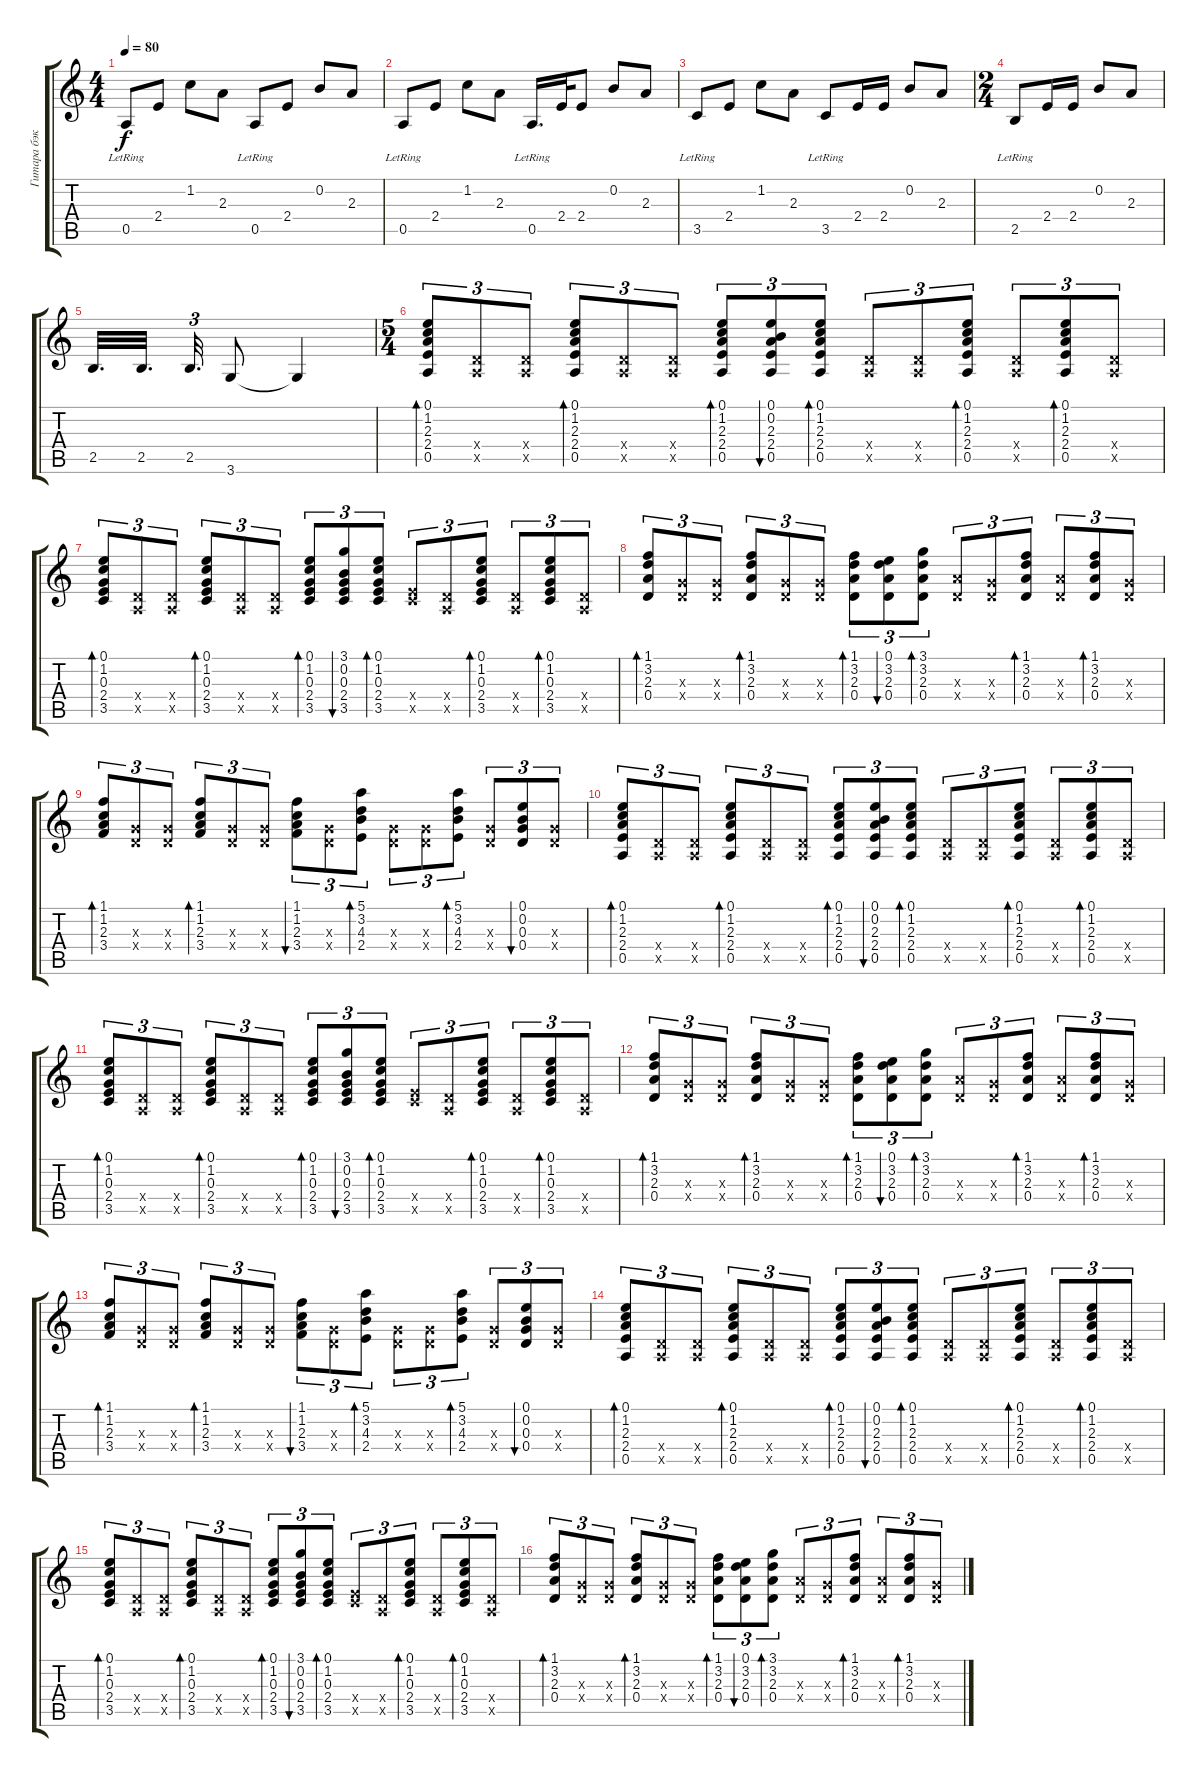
\track ("Гитара бэк" "Гитара бэк") {instrument acousticguitarsteel}
\staff {score tabs}
\tuning (E4 B3 G3 D3 A2 E2) {hide}
\ts (4 4)
\tempo 80
\clef g2
\ks c
0.5{lr}.8{dy f} 2.4.8 1.2.8 2.3.8 0.5{lr}.8 2.4.8 0.2.8 2.3.8 |
0.5{lr}.8 2.4.8 1.2.8 2.3.8 0.5{lr}.16{d} 2.4.32 2.4.8 0.2.8 2.3.8 |
3.5{lr}.8 2.4.8 1.2.8 2.3.8 3.5{lr}.8 2.4.16 2.4.16 0.2.8 2.3.8 |
\ts (2 4)
2.5{lr}.8 2.4.16 2.4.16 0.2.8 2.3.8 |
2.5.32{d} 2.5.32{d beam splitsecondary} 2.5.32{d tu (3 2)} 3.6.8 3.6{t}.4 |
\ts (5 4)
(0.1 1.2 2.3 2.4 0.5).8{tu (3 2) bd 60} (0.4{x} 0.5{x}).8{tu (3 2)} (0.4{x} 0.5{x}).8{tu (3 2)} (0.1 1.2 2.3 2.4 0.5).8{tu (3 2) bd 30} (0.4{x} 0.5{x}).8{tu (3 2)} (0.4{x} 0.5{x}).8{tu (3 2)} (0.1 1.2 2.3 2.4 0.5).8{tu (3 2) bd 30} (0.1 0.2 2.3 2.4 0.5).8{tu (3 2) bu 30} (0.1 1.2 2.3 2.4 0.5).8{tu (3 2) bd 30} (0.4{x} 0.5{x}).8{tu (3 2)} (0.4{x} 0.5{x}).8{tu (3 2)} (0.1 1.2 2.3 2.4 0.5).8{tu (3 2) bd 30} (0.4{x} 0.5{x}).8{tu (3 2)} (0.1 1.2 2.3 2.4 0.5).8{tu (3 2) bd 30} (0.4{x} 0.5{x}).8{tu (3 2)} |
(0.1 1.2 0.3 2.4 3.5).8{tu (3 2) bd 30} (0.4{x} 0.5{x}).8{tu (3 2)} (0.4{x} 0.5{x}).8{tu (3 2)} (0.1 1.2 0.3 2.4 3.5).8{tu (3 2) bd 30} (0.4{x} 0.5{x}).8{tu (3 2)} (0.4{x} 0.5{x}).8{tu (3 2)} (0.1 1.2 0.3 2.4 3.5).8{tu (3 2) bd 30} (3.1 0.2 0.3 2.4 3.5).8{tu (3 2) bu 30} (0.1 1.2 0.3 2.4 3.5).8{tu (3 2) bd 30} (2.4{x} 3.5{x}).8{tu (3 2)} (0.4{x} 0.5{x}).8{tu (3 2)} (0.1 1.2 0.3 2.4 3.5).8{tu (3 2) bd 30} (0.4{x} 0.5{x}).8{tu (3 2)} (0.1 1.2 0.3 2.4 3.5).8{tu (3 2) bd 30} (0.4{x} 0.5{x}).8{tu (3 2)} |
(1.1 3.2 2.3 0.4).8{tu (3 2) bd 30} (0.3{x} 0.4{x}).8{tu (3 2)} (0.3{x} 0.4{x}).8{tu (3 2)} (1.1 3.2 2.3 0.4).8{tu (3 2) bd 30} (0.3{x} 0.4{x}).8{tu (3 2)} (0.3{x} 0.4{x}).8{tu (3 2)} (1.1 3.2 2.3 0.4).8{tu (3 2) bd 30} (0.1 3.2 2.3 0.4).8{tu (3 2) bu 30} (3.1 3.2 2.3 0.4).8{tu (3 2) bd 30} (2.3{x} 0.4{x}).8{tu (3 2)} (0.3{x} 0.4{x}).8{tu (3 2)} (1.1 3.2 2.3 0.4).8{tu (3 2) bd 30} (2.3{x} 0.4{x}).8{tu (3 2)} (1.1 3.2 2.3 0.4).8{tu (3 2) bd 30} (0.3{x} 0.4{x}).8{tu (3 2)} |
(1.1 1.2 2.3 3.4).8{tu (3 2) bd 30} (0.3{x} 0.4{x}).8{tu (3 2)} (0.3{x} 0.4{x}).8{tu (3 2)} (1.1 1.2 2.3 3.4).8{tu (3 2) bd 30} (0.3{x} 0.4{x}).8{tu (3 2)} (0.3{x} 0.4{x}).8{tu (3 2)} (1.1 1.2 2.3 3.4).8{tu (3 2) bu 30} (0.3{x} 0.4{x}).8{tu (3 2)} (5.1 3.2 4.3 2.4).8{tu (3 2) bd 30} (0.3{x} 0.4{x}).8{tu (3 2)} (0.3{x} 0.4{x}).8{tu (3 2)} (5.1 3.2 4.3 2.4).8{tu (3 2) bd 30} (0.3{x} 0.4{x}).8{tu (3 2)} (0.1 0.2 0.3 0.4).8{tu (3 2) bu 30} (0.3{x} 0.4{x}).8{tu (3 2)} |
(0.1 1.2 2.3 2.4 0.5).8{tu (3 2) bd 30} (0.4{x} 0.5{x}).8{tu (3 2)} (0.4{x} 0.5{x}).8{tu (3 2)} (0.1 1.2 2.3 2.4 0.5).8{tu (3 2) bd 30} (0.4{x} 0.5{x}).8{tu (3 2)} (0.4{x} 0.5{x}).8{tu (3 2)} (0.1 1.2 2.3 2.4 0.5).8{tu (3 2) bd 30} (0.1 0.2 2.3 2.4 0.5).8{tu (3 2) bu 30} (0.1 1.2 2.3 2.4 0.5).8{tu (3 2) bd 30} (0.4{x} 0.5{x}).8{tu (3 2)} (0.4{x} 0.5{x}).8{tu (3 2)} (0.1 1.2 2.3 2.4 0.5).8{tu (3 2) bd 30} (0.4{x} 0.5{x}).8{tu (3 2)} (0.1 1.2 2.3 2.4 0.5).8{tu (3 2) bd 30} (0.4{x} 0.5{x}).8{tu (3 2)} |
(0.1 1.2 0.3 2.4 3.5).8{tu (3 2) bd 30} (0.4{x} 0.5{x}).8{tu (3 2)} (0.4{x} 0.5{x}).8{tu (3 2)} (0.1 1.2 0.3 2.4 3.5).8{tu (3 2) bd 30} (0.4{x} 0.5{x}).8{tu (3 2)} (0.4{x} 0.5{x}).8{tu (3 2)} (0.1 1.2 0.3 2.4 3.5).8{tu (3 2) bd 30} (3.1 0.2 0.3 2.4 3.5).8{tu (3 2) bu 30} (0.1 1.2 0.3 2.4 3.5).8{tu (3 2) bd 30} (2.4{x} 3.5{x}).8{tu (3 2)} (0.4{x} 0.5{x}).8{tu (3 2)} (0.1 1.2 0.3 2.4 3.5).8{tu (3 2) bd 30} (0.4{x} 0.5{x}).8{tu (3 2)} (0.1 1.2 0.3 2.4 3.5).8{tu (3 2) bd 30} (0.4{x} 0.5{x}).8{tu (3 2)} |
(1.1 3.2 2.3 0.4).8{tu (3 2) bd 30} (0.3{x} 0.4{x}).8{tu (3 2)} (0.3{x} 0.4{x}).8{tu (3 2)} (1.1 3.2 2.3 0.4).8{tu (3 2) bd 30} (0.3{x} 0.4{x}).8{tu (3 2)} (0.3{x} 0.4{x}).8{tu (3 2)} (1.1 3.2 2.3 0.4).8{tu (3 2) bd 30} (0.1 3.2 2.3 0.4).8{tu (3 2) bu 30} (3.1 3.2 2.3 0.4).8{tu (3 2) bd 30} (2.3{x} 0.4{x}).8{tu (3 2)} (0.3{x} 0.4{x}).8{tu (3 2)} (1.1 3.2 2.3 0.4).8{tu (3 2) bd 30} (2.3{x} 0.4{x}).8{tu (3 2)} (1.1 3.2 2.3 0.4).8{tu (3 2) bd 30} (0.3{x} 0.4{x}).8{tu (3 2)} |
(1.1 1.2 2.3 3.4).8{tu (3 2) bd 30} (0.3{x} 0.4{x}).8{tu (3 2)} (0.3{x} 0.4{x}).8{tu (3 2)} (1.1 1.2 2.3 3.4).8{tu (3 2) bd 30} (0.3{x} 0.4{x}).8{tu (3 2)} (0.3{x} 0.4{x}).8{tu (3 2)} (1.1 1.2 2.3 3.4).8{tu (3 2) bu 30} (0.3{x} 0.4{x}).8{tu (3 2)} (5.1 3.2 4.3 2.4).8{tu (3 2) bd 30} (0.3{x} 0.4{x}).8{tu (3 2)} (0.3{x} 0.4{x}).8{tu (3 2)} (5.1 3.2 4.3 2.4).8{tu (3 2) bd 30} (0.3{x} 0.4{x}).8{tu (3 2)} (0.1 0.2 0.3 0.4).8{tu (3 2) bu 30} (0.3{x} 0.4{x}).8{tu (3 2)} |
(0.1 1.2 2.3 2.4 0.5).8{tu (3 2) bd 30} (0.4{x} 0.5{x}).8{tu (3 2)} (0.4{x} 0.5{x}).8{tu (3 2)} (0.1 1.2 2.3 2.4 0.5).8{tu (3 2) bd 30} (0.4{x} 0.5{x}).8{tu (3 2)} (0.4{x} 0.5{x}).8{tu (3 2)} (0.1 1.2 2.3 2.4 0.5).8{tu (3 2) bd 30} (0.1 0.2 2.3 2.4 0.5).8{tu (3 2) bu 30} (0.1 1.2 2.3 2.4 0.5).8{tu (3 2) bd 30} (0.4{x} 0.5{x}).8{tu (3 2)} (0.4{x} 0.5{x}).8{tu (3 2)} (0.1 1.2 2.3 2.4 0.5).8{tu (3 2) bd 30} (0.4{x} 0.5{x}).8{tu (3 2)} (0.1 1.2 2.3 2.4 0.5).8{tu (3 2) bd 30} (0.4{x} 0.5{x}).8{tu (3 2)} |
(0.1 1.2 0.3 2.4 3.5).8{tu (3 2) bd 30} (0.4{x} 0.5{x}).8{tu (3 2)} (0.4{x} 0.5{x}).8{tu (3 2)} (0.1 1.2 0.3 2.4 3.5).8{tu (3 2) bd 30} (0.4{x} 0.5{x}).8{tu (3 2)} (0.4{x} 0.5{x}).8{tu (3 2)} (0.1 1.2 0.3 2.4 3.5).8{tu (3 2) bd 30} (3.1 0.2 0.3 2.4 3.5).8{tu (3 2) bu 30} (0.1 1.2 0.3 2.4 3.5).8{tu (3 2) bd 30} (2.4{x} 3.5{x}).8{tu (3 2)} (0.4{x} 0.5{x}).8{tu (3 2)} (0.1 1.2 0.3 2.4 3.5).8{tu (3 2) bd 30} (0.4{x} 0.5{x}).8{tu (3 2)} (0.1 1.2 0.3 2.4 3.5).8{tu (3 2) bd 30} (0.4{x} 0.5{x}).8{tu (3 2)} |
(1.1 3.2 2.3 0.4).8{tu (3 2) bd 30} (0.3{x} 0.4{x}).8{tu (3 2)} (0.3{x} 0.4{x}).8{tu (3 2)} (1.1 3.2 2.3 0.4).8{tu (3 2) bd 30} (0.3{x} 0.4{x}).8{tu (3 2)} (0.3{x} 0.4{x}).8{tu (3 2)} (1.1 3.2 2.3 0.4).8{tu (3 2) bd 30} (0.1 3.2 2.3 0.4).8{tu (3 2) bu 30} (3.1 3.2 2.3 0.4).8{tu (3 2) bd 30} (2.3{x} 0.4{x}).8{tu (3 2)} (0.3{x} 0.4{x}).8{tu (3 2)} (1.1 3.2 2.3 0.4).8{tu (3 2) bd 30} (2.3{x} 0.4{x}).8{tu (3 2)} (1.1 3.2 2.3 0.4).8{tu (3 2) bd 30} (0.3{x} 0.4{x}).8{tu (3 2)}
